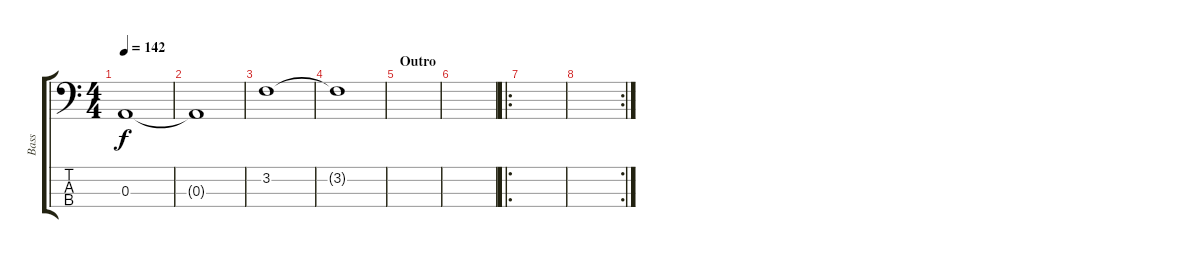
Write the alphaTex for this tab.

\track ("Bass" "Bass") {instrument electricbassfinger}
\staff {score tabs}
\tuning (G2 D2 A1 E1) {hide}
\ts (4 4)
\tempo 142
\clef f4
\ks c
0.3.1{dy f} |
0.3{t}.1 |
3.2.1 |
3.2{t}.1 |
\section ("" "Outro")
|
|
\ro
|
\rc 2
